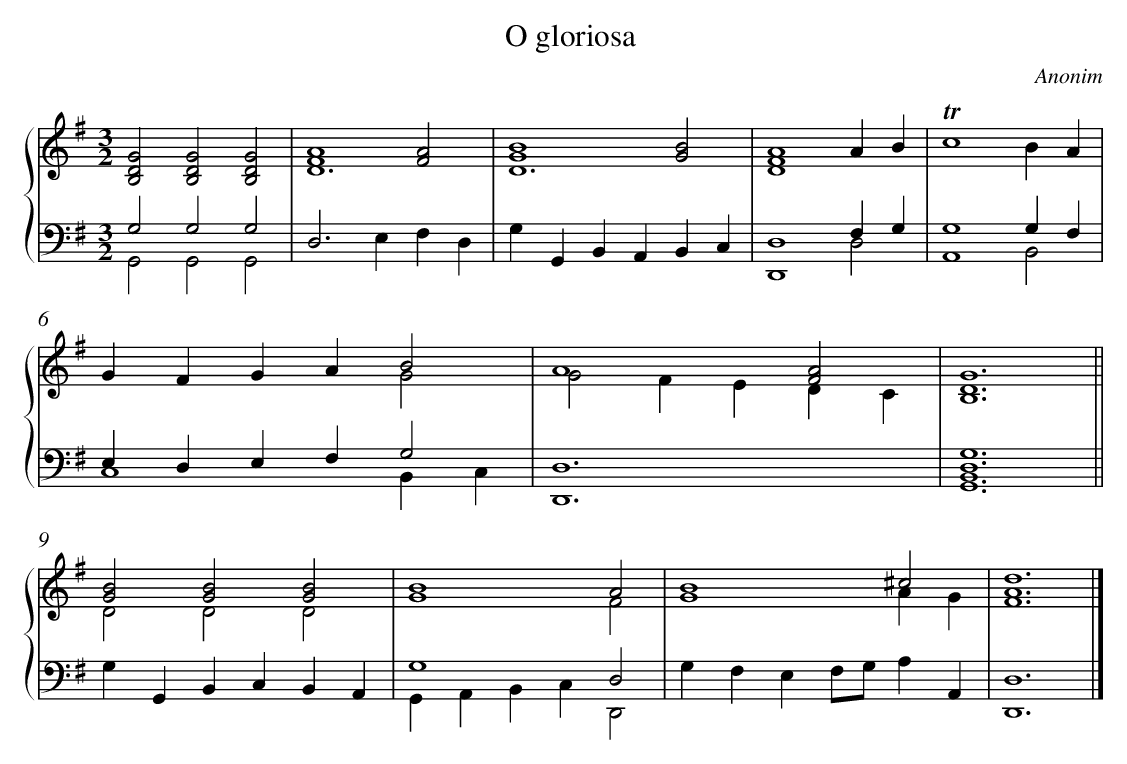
X:1
T: O gloriosa
C: Anonim
L: 1/4
M: 3/2
%%staves {1 2}
V: 1
V: 2 clef=bass
K: G
[V:1] [G2D2B,2][G2D2B,2][G2D2B,2] |
[V:2] G,2G,2G,2 & G,,2G,,2G,,2 |
[V:1] [A4F4][A2F2] & D6 |
[V:2] D,2>E,2F,D, |
[V:1] [B4G4][B2G2] & D6 |
[V:2] G,G,,B,,A,,B,,C, |
[V:1] [A4F4]AB & D4x2 |
[V:2] D,4F,G, & D,,4D,2 |
[V:1] !trill!c4BA |
[V:2] G,4G,F, & A,,4B,,2 |
[V:1] GFGAB2 & x4G2 |
[V:2] E,D,E,F,G,2 & C,4B,,C, |
[V:1] A4[A2F2] & G2FEDC |
[V:2] D,6 & D,,6 |
[V:1] [G6D6] & B,6 ||
[V:2] [G,6D,6] & [B,,6G,,6] ||
[V:1] [B2G2][B2G2][B2G2] & D2D2D2 |
[V:2] G,G,,B,,C,B,,A,, |
[V:1] [B4G4]A2 & x4F2 |
[V:2] G,4D,2 & G,,A,,B,,C,D,,2 |
[V:1] B4^c2 & G4AG |
[V:2] G,F,E,F,/G,/A,A,, |
[V:1] [d6A6] & F6 |]
[V:2] [D,6D,,6] |]
